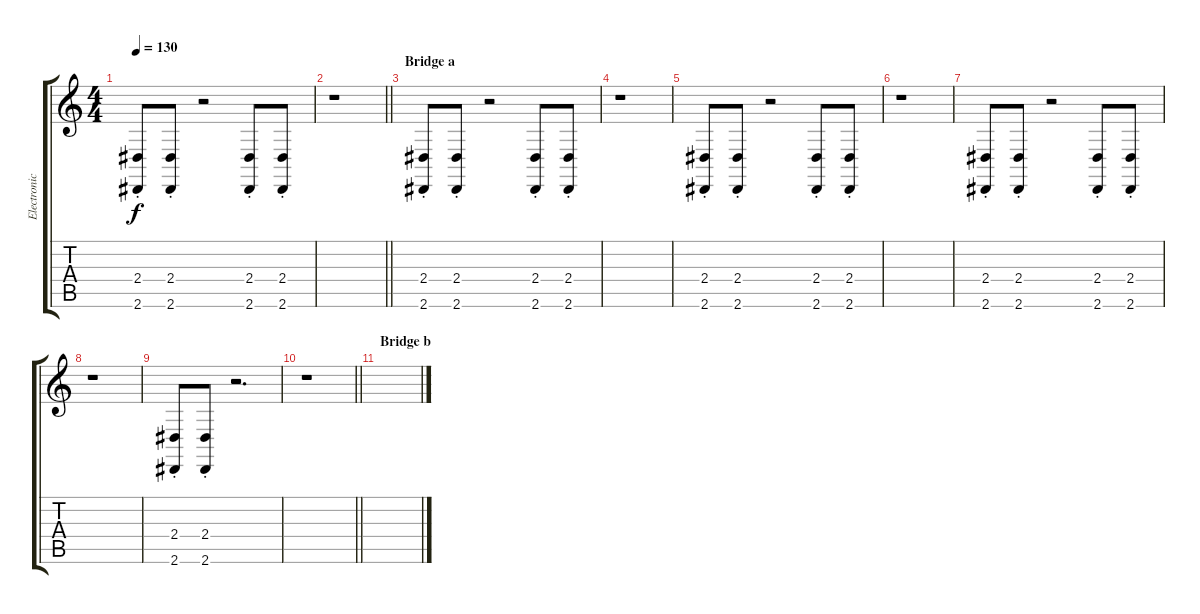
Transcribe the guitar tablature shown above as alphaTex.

\track ("Electronic Drums (Rob)" "Electronic") {instrument pizzicatostrings}
\staff {score tabs}
\tuning (Eb4 Bb3 Gb3 Db3 Ab2 Db2) {hide}
\ts (4 4)
\tempo 130
\clef g2
\ks c
(2.4{st} 2.6{st}).8{dy f} (2.4{st} 2.6).8 r.2 (2.4{st} 2.6{st}).8 (2.4{st} 2.6).8 |
\barLineRight lightlight
r.1 |
\section ("" "Bridge a")
(2.4{st} 2.6{st}).8 (2.4{st} 2.6).8 r.2 (2.4{st} 2.6{st}).8 (2.4{st} 2.6).8 |
r.1 |
(2.4{st} 2.6{st}).8 (2.4{st} 2.6).8 r.2 (2.4{st} 2.6{st}).8 (2.4{st} 2.6).8 |
r.1 |
(2.4{st} 2.6{st}).8 (2.4{st} 2.6).8 r.2 (2.4{st} 2.6{st}).8 (2.4{st} 2.6).8 |
r.1 |
(2.4{st} 2.6{st}).8 (2.4{st} 2.6).8 r.2{d} |
\barLineRight lightlight
r.1 |
\section ("" "Bridge b")
